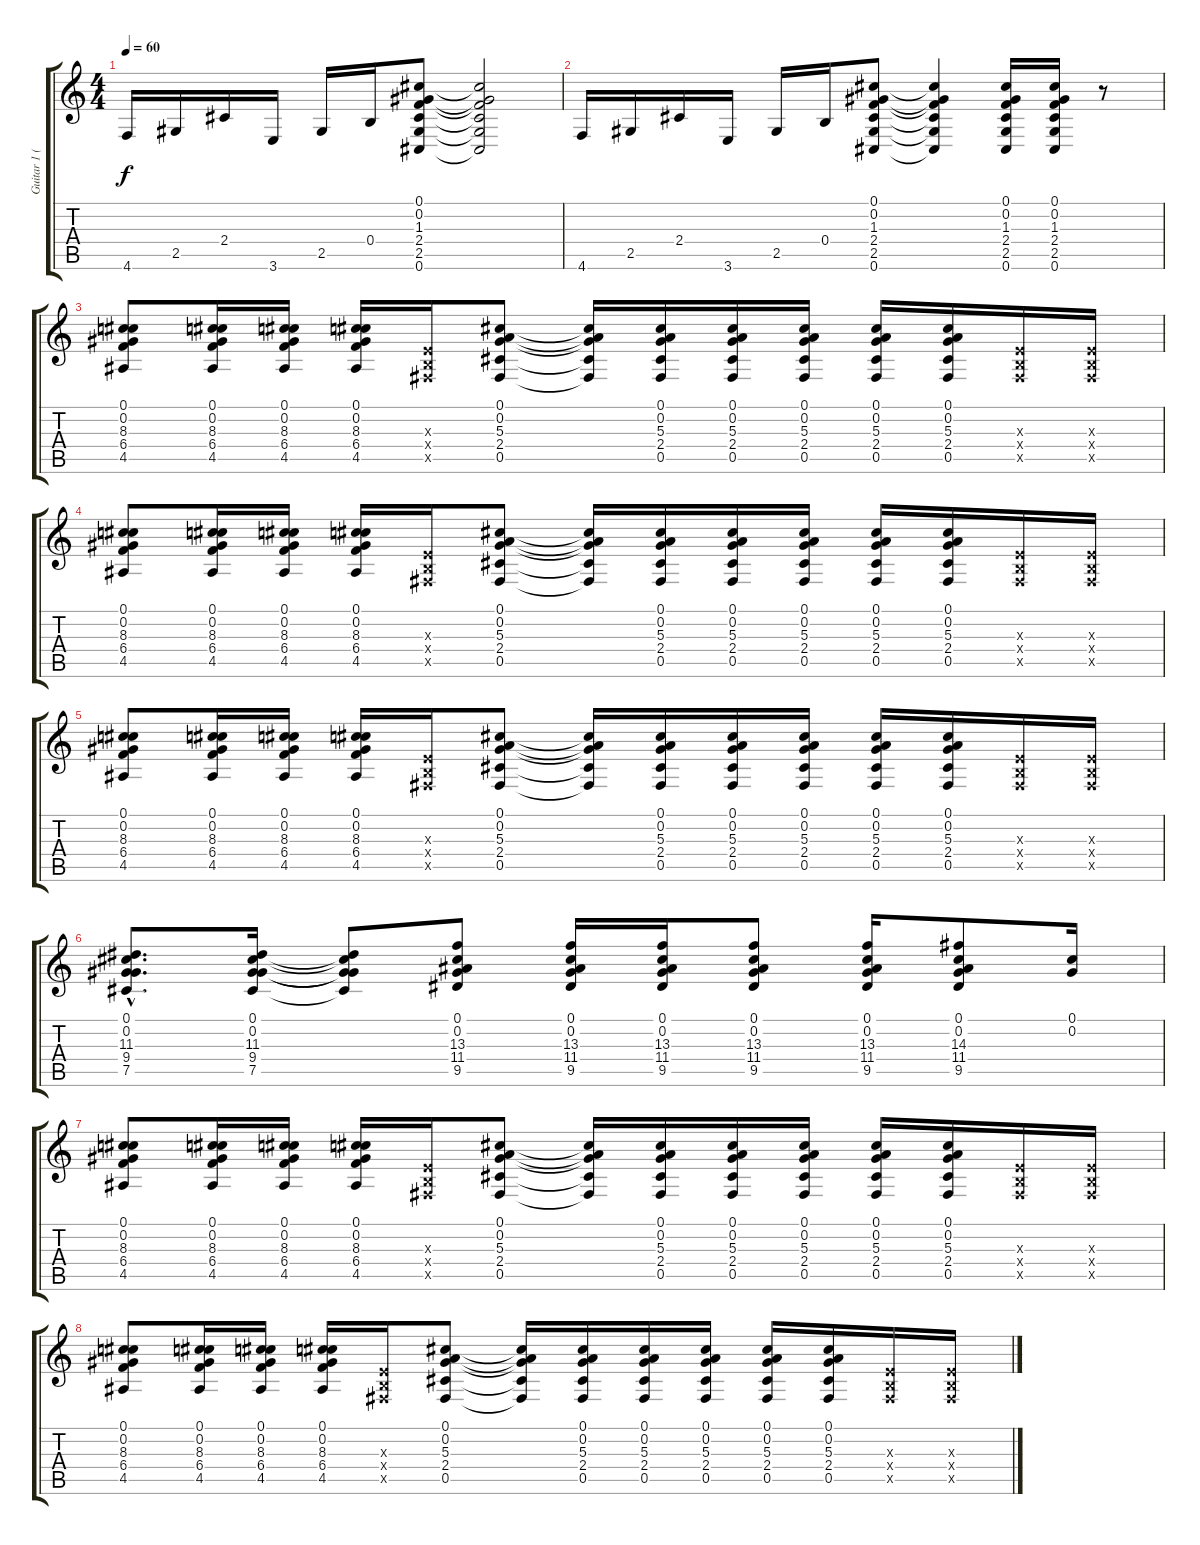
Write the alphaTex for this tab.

\track ("Guitar 1 (clean)" "Guitar 1 (") {instrument electricguitarclean}
\staff {score tabs}
\tuning (Db4 Ab3 E3 B2 Gb2 Db2) {hide}
\ts (4 4)
\tempo 60
\clef g2
\ks c
4.6.16{dy f} 2.5.16 2.4.16 3.6.16 2.5.16 0.4.16 (0.1 0.2 1.3 2.4 2.5 0.6).8 (0.1{t} 0.2{t} 1.3{t} 2.4{t} 2.5{t} 0.6{t}).2 |
4.6.16 2.5.16 2.4.16 3.6.16 2.5.16 0.4.16 (0.1 0.2 1.3 2.4 2.5 0.6).8 (0.1{t} 0.2{t} 1.3{t} 2.4{t} 2.5{t} 0.6{t}).4 (0.1 0.2 1.3 2.4 2.5 0.6).16 (0.1 0.2 1.3 2.4 2.5 0.6).16 r.8 |
(0.1 0.2 8.3 6.4 4.5).8 (0.1 0.2 8.3 6.4 4.5).16 (0.1 0.2 8.3 6.4 4.5).16 (0.1 0.2 8.3 6.4 4.5).16 (0.3{x} 0.4{x} 0.5{x}).16 (0.1 0.2 5.3 2.4 0.5).8 (0.1{t} 0.2{t} 5.3{t} 2.4{t} 0.5{t}).16 (0.1 0.2 5.3 2.4 0.5).16 (0.1 0.2 5.3 2.4 0.5).16 (0.1 0.2 5.3 2.4 0.5).16 (0.1 0.2 5.3 2.4 0.5).16 (0.1 0.2 5.3 2.4 0.5).16 (0.3{x} 0.4{x} 0.5{x}).16 (0.3{x} 0.4{x} 0.5{x}).16 |
(0.1 0.2 8.3 6.4 4.5).8 (0.1 0.2 8.3 6.4 4.5).16 (0.1 0.2 8.3 6.4 4.5).16 (0.1 0.2 8.3 6.4 4.5).16 (0.3{x} 0.4{x} 0.5{x}).16 (0.1 0.2 5.3 2.4 0.5).8 (0.1{t} 0.2{t} 5.3{t} 2.4{t} 0.5{t}).16 (0.1 0.2 5.3 2.4 0.5).16 (0.1 0.2 5.3 2.4 0.5).16 (0.1 0.2 5.3 2.4 0.5).16 (0.1 0.2 5.3 2.4 0.5).16 (0.1 0.2 5.3 2.4 0.5).16 (0.3{x} 0.4{x} 0.5{x}).16 (0.3{x} 0.4{x} 0.5{x}).16 |
(0.1 0.2 8.3 6.4 4.5).8 (0.1 0.2 8.3 6.4 4.5).16 (0.1 0.2 8.3 6.4 4.5).16 (0.1 0.2 8.3 6.4 4.5).16 (0.3{x} 0.4{x} 0.5{x}).16 (0.1 0.2 5.3 2.4 0.5).8 (0.1{t} 0.2{t} 5.3{t} 2.4{t} 0.5{t}).16 (0.1 0.2 5.3 2.4 0.5).16 (0.1 0.2 5.3 2.4 0.5).16 (0.1 0.2 5.3 2.4 0.5).16 (0.1 0.2 5.3 2.4 0.5).16 (0.1 0.2 5.3 2.4 0.5).16 (0.3{x} 0.4{x} 0.5{x}).16 (0.3{x} 0.4{x} 0.5{x}).16 |
(0.1{hac} 0.2{hac} 11.3{hac} 9.4{hac} 7.5{hac}).8{d} (0.1 0.2 11.3 9.4 7.5).16 (0.1{t} 0.2{t} 11.3{t} 9.4{t} 7.5{t}).8 (0.1 0.2 13.3 11.4 9.5).8 (0.1 0.2 13.3 11.4 9.5).16 (0.1 0.2 13.3 11.4 9.5).16 (0.1 0.2 13.3 11.4 9.5).8 (0.1 0.2 13.3 11.4 9.5).16 (0.1 0.2 14.3 11.4 9.5).8 (0.1 0.2).16 |
(0.1 0.2 8.3 6.4 4.5).8 (0.1 0.2 8.3 6.4 4.5).16 (0.1 0.2 8.3 6.4 4.5).16 (0.1 0.2 8.3 6.4 4.5).16 (0.3{x} 0.4{x} 0.5{x}).16 (0.1 0.2 5.3 2.4 0.5).8 (0.1{t} 0.2{t} 5.3{t} 2.4{t} 0.5{t}).16 (0.1 0.2 5.3 2.4 0.5).16 (0.1 0.2 5.3 2.4 0.5).16 (0.1 0.2 5.3 2.4 0.5).16 (0.1 0.2 5.3 2.4 0.5).16 (0.1 0.2 5.3 2.4 0.5).16 (0.3{x} 0.4{x} 0.5{x}).16 (0.3{x} 0.4{x} 0.5{x}).16 |
(0.1 0.2 8.3 6.4 4.5).8 (0.1 0.2 8.3 6.4 4.5).16 (0.1 0.2 8.3 6.4 4.5).16 (0.1 0.2 8.3 6.4 4.5).16 (0.3{x} 0.4{x} 0.5{x}).16 (0.1 0.2 5.3 2.4 0.5).8 (0.1{t} 0.2{t} 5.3{t} 2.4{t} 0.5{t}).16 (0.1 0.2 5.3 2.4 0.5).16 (0.1 0.2 5.3 2.4 0.5).16 (0.1 0.2 5.3 2.4 0.5).16 (0.1 0.2 5.3 2.4 0.5).16 (0.1 0.2 5.3 2.4 0.5).16 (0.3{x} 0.4{x} 0.5{x}).16 (0.3{x} 0.4{x} 0.5{x}).16
